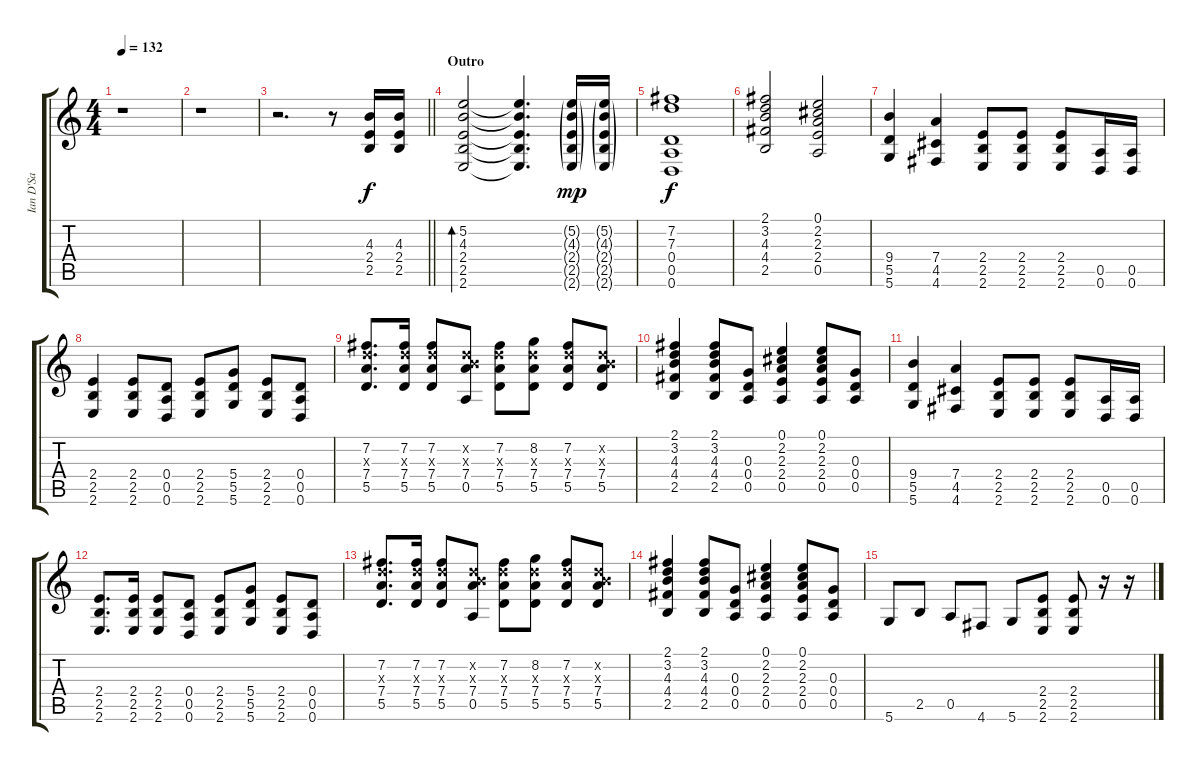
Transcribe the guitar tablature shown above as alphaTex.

\track ("Ian D'Sa" "Ian D'Sa") {instrument overdrivenguitar}
\staff {score tabs}
\tuning (E4 B3 G3 D3 A2 D2) {hide}
\ts (4 4)
\tempo 132
\clef g2
\ks c
r.1{dy f} |
r.1 |
\barLineRight lightlight
r.2{d} r.8 (4.3 2.4 2.5).16 (4.3 2.4 2.5).16 |
\section ("" "Outro")
(5.2 4.3 2.4 2.5 2.6).2{bd 30} (5.2{t} 4.3{t} 2.4{t} 2.5{t} 2.6{t}).4{d} (5.2{g} 4.3{g} 2.4{g} 2.5{g} 2.6{g}).16{dy mp} (5.2{g} 4.3{g} 2.4{g} 2.5{g} 2.6{g}).16 |
(7.2 7.3 0.4 0.5 0.6).1{dy f} |
(2.1 3.2 4.3 4.4 2.5).2 (0.1 2.2 2.3 2.4 0.5).2 |
(9.4 5.5 5.6).4 (7.4 4.5 4.6).4 (2.4 2.5 2.6).8 (2.4 2.5 2.6).8 (2.4 2.5 2.6).8 (0.5 0.6).16 (0.5 0.6).16 |
(2.4 2.5 2.6).4 (2.4 2.5 2.6).8 (0.4 0.5 0.6).8 (2.4 2.5 2.6).8 (5.4 5.5 5.6).8 (2.4 2.5 2.6).8 (0.4 0.5 0.6).8 |
(7.2 7.3{x} 7.4 5.5).8{d} (7.2 7.3{x} 7.4 5.5).16 (7.2 7.3{x} 7.4 5.5).8 (0.2{x} 7.3{x} 7.4 0.5).8 (7.2 7.3{x} 7.4 5.5).8 (8.2 7.3{x} 7.4 5.5).8 (7.2 7.3{x} 7.4 5.5).8 (0.2{x} 7.3{x} 7.4 5.5).8 |
(2.1 3.2 4.3 4.4 2.5).4 (2.1 3.2 4.3 4.4 2.5).8 (0.3 0.4 0.5).8 (0.1 2.2 2.3 2.4 0.5).4 (0.1 2.2 2.3 2.4 0.5).8 (0.3 0.4 0.5).8 |
(9.4 5.5 5.6).4 (7.4 4.5 4.6).4 (2.4 2.5 2.6).8 (2.4 2.5 2.6).8 (2.4 2.5 2.6).8 (0.5 0.6).16 (0.5 0.6).16 |
(2.4 2.5 2.6).8{d} (2.4 2.5 2.6).16 (2.4 2.5 2.6).8 (0.4 0.5 0.6).8 (2.4 2.5 2.6).8 (5.4 5.5 5.6).8 (2.4 2.5 2.6).8 (0.4 0.5 0.6).8 |
(7.2 7.3{x} 7.4 5.5).8{d} (7.2 7.3{x} 7.4 5.5).16 (7.2 7.3{x} 7.4 5.5).8 (0.2{x} 7.3{x} 7.4 0.5).8 (7.2 7.3{x} 7.4 5.5).8 (8.2 7.3{x} 7.4 5.5).8 (7.2 7.3{x} 7.4 5.5).8 (0.2{x} 7.3{x} 7.4 5.5).8 |
(2.1 3.2 4.3 4.4 2.5).4 (2.1 3.2 4.3 4.4 2.5).8 (0.3 0.4 0.5).8 (0.1 2.2 2.3 2.4 0.5).4 (0.1 2.2 2.3 2.4 0.5).8 (0.3 0.4 0.5).8 |
5.6.8 2.5.8 0.5.8 4.6.8 5.6.8 (2.4 2.5 2.6).8 (2.4 2.5 2.6).8 r.16 r.16
